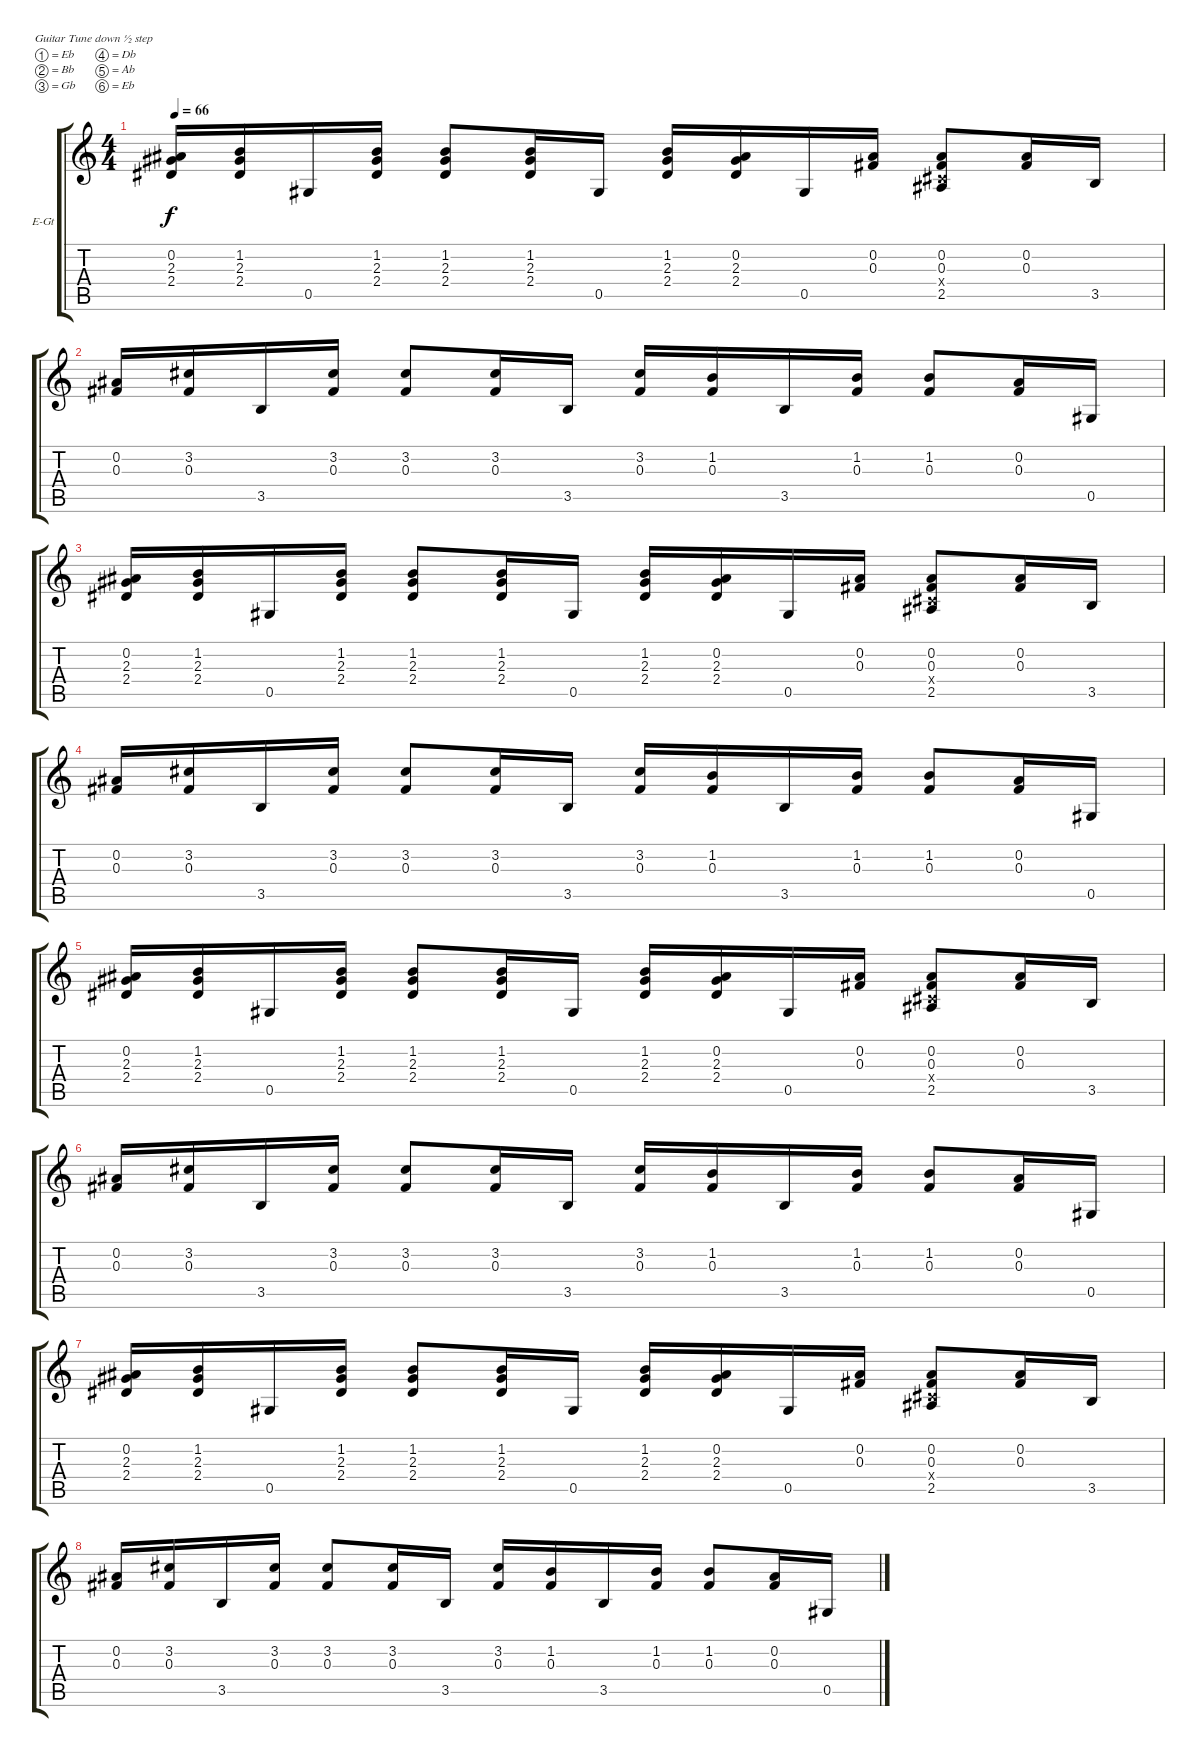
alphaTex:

\bracketExtendMode groupsimilarinstruments
\firstSystemTrackNameOrientation horizontal
\otherSystemsTrackNameOrientation horizontal
\track ("Rhythm Guitar (Jaymz)" "E-Gt") {instrument overdrivenguitar}
\staff {score tabs}
\tuning (Eb4 Bb3 Gb3 Db3 Ab2 Eb2)
\ts (4 4)
\tempo 66
\clef g2
\ks c
(0.2 2.3 2.4).16{dy f} (1.2 2.3 2.4).16 0.5.16 (1.2 2.3 2.4).16 (1.2 2.3 2.4).8 (1.2 2.3 2.4).16 0.5.16 (1.2 2.3 2.4).16 (0.2 2.3 2.4).16 0.5.16 (0.2 0.3).16 (0.2 0.3 0.4{x} 2.5).8 (0.2 0.3).16 3.5.16 |
(0.2 0.3).16 (3.2 0.3).16 3.5.16 (3.2 0.3).16 (3.2 0.3).8 (3.2 0.3).16 3.5.16 (3.2 0.3).16 (1.2 0.3).16 3.5.16 (1.2 0.3).16 (1.2 0.3).8 (0.2 0.3).16 0.5.16 |
(0.2 2.3 2.4).16 (1.2 2.3 2.4).16 0.5.16 (1.2 2.3 2.4).16 (1.2 2.3 2.4).8 (1.2 2.3 2.4).16 0.5.16 (1.2 2.3 2.4).16 (0.2 2.3 2.4).16 0.5.16 (0.2 0.3).16 (0.2 0.3 0.4{x} 2.5).8 (0.2 0.3).16 3.5.16 |
(0.2 0.3).16 (3.2 0.3).16 3.5.16 (3.2 0.3).16 (3.2 0.3).8 (3.2 0.3).16 3.5.16 (3.2 0.3).16 (1.2 0.3).16 3.5.16 (1.2 0.3).16 (1.2 0.3).8 (0.2 0.3).16 0.5.16 |
(0.2 2.3 2.4).16 (1.2 2.3 2.4).16 0.5.16 (1.2 2.3 2.4).16 (1.2 2.3 2.4).8 (1.2 2.3 2.4).16 0.5.16 (1.2 2.3 2.4).16 (0.2 2.3 2.4).16 0.5.16 (0.2 0.3).16 (0.2 0.3 0.4{x} 2.5).8 (0.2 0.3).16 3.5.16 |
(0.2 0.3).16 (3.2 0.3).16 3.5.16 (3.2 0.3).16 (3.2 0.3).8 (3.2 0.3).16 3.5.16 (3.2 0.3).16 (1.2 0.3).16 3.5.16 (1.2 0.3).16 (1.2 0.3).8 (0.2 0.3).16 0.5.16 |
(0.2 2.3 2.4).16 (1.2 2.3 2.4).16 0.5.16 (1.2 2.3 2.4).16 (1.2 2.3 2.4).8 (1.2 2.3 2.4).16 0.5.16 (1.2 2.3 2.4).16 (0.2 2.3 2.4).16 0.5.16 (0.2 0.3).16 (0.2 0.3 0.4{x} 2.5).8 (0.2 0.3).16 3.5.16 |
(0.2 0.3).16 (3.2 0.3).16 3.5.16 (3.2 0.3).16 (3.2 0.3).8 (3.2 0.3).16 3.5.16 (3.2 0.3).16 (1.2 0.3).16 3.5.16 (1.2 0.3).16 (1.2 0.3).8 (0.2 0.3).16 0.5.16
